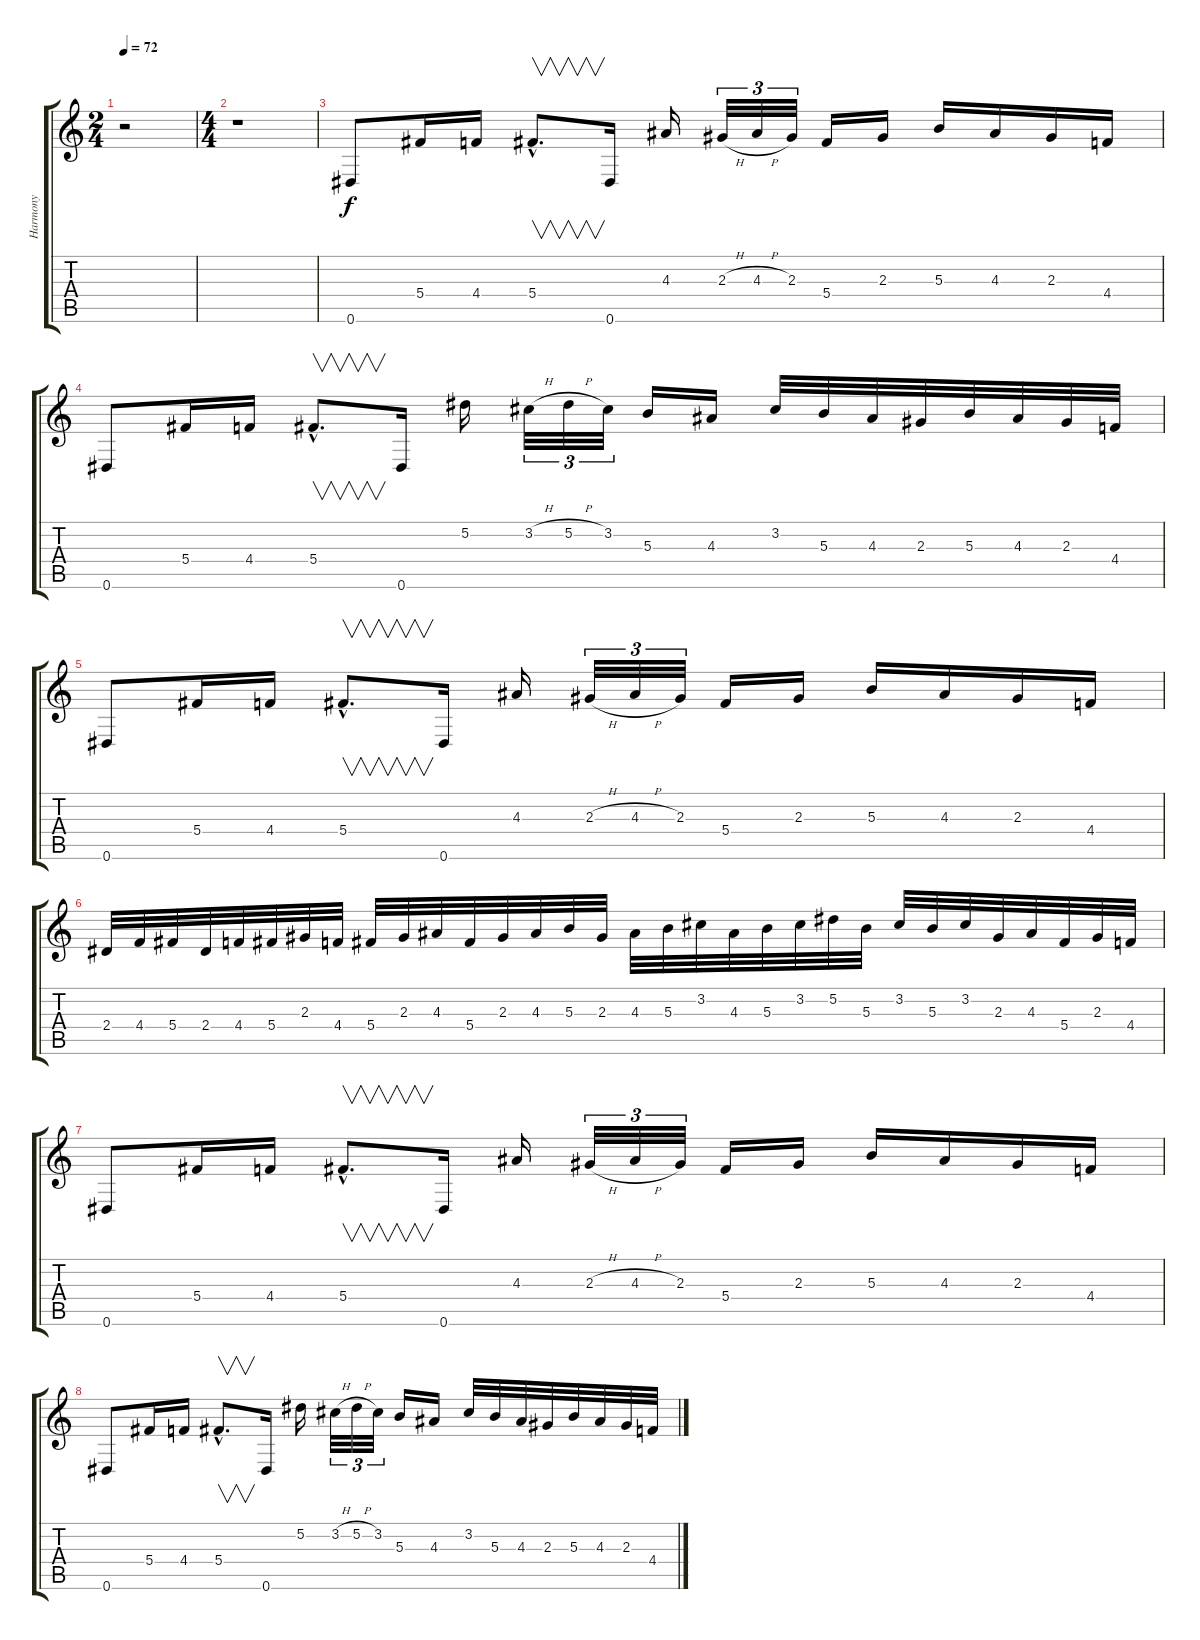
\track ("Harmony" "Harmony") {instrument overdrivenguitar}
\staff {score tabs}
\tuning (Eb4 Bb3 Gb3 Db3 Ab2 Eb2) {hide}
\ts (2 4)
\tempo 72
\clef g2
\ks c
r.2{dy f instrument overdrivenguitar} |
\ts (4 4)
r.1 |
0.6.8 5.4.16 4.4.16 5.4{hac}.8{v d} 0.6.16 4.3.16 2.3{h}.32{tu (3 2)} 4.3{h}.32{tu (3 2)} 2.3.32{tu (3 2)} 5.4.16 2.3.16 5.3.16 4.3.16 2.3.16 4.4.16 |
0.6.8 5.4.16 4.4.16 5.4{hac}.8{v d} 0.6.16 5.2.16 3.2{h}.32{tu (3 2)} 5.2{h}.32{tu (3 2)} 3.2.32{tu (3 2)} 5.3.16 4.3.16 3.2.32 5.3.32 4.3.32 2.3.32 5.3.32 4.3.32 2.3.32 4.4.32 |
0.6.8 5.4.16 4.4.16 5.4{hac}.8{v d} 0.6.16 4.3.16 2.3{h}.32{tu (3 2)} 4.3{h}.32{tu (3 2)} 2.3.32{tu (3 2)} 5.4.16 2.3.16 5.3.16 4.3.16 2.3.16 4.4.16 |
2.4.32 4.4.32 5.4.32 2.4.32 4.4.32 5.4.32 2.3.32 4.4.32 5.4.32 2.3.32 4.3.32 5.4.32 2.3.32 4.3.32 5.3.32 2.3.32 4.3.32 5.3.32 3.2.32 4.3.32 5.3.32 3.2.32 5.2.32 5.3.32 3.2.32 5.3.32 3.2.32 2.3.32 4.3.32 5.4.32 2.3.32 4.4.32 |
0.6.8 5.4.16 4.4.16 5.4{hac}.8{v d} 0.6.16 4.3.16 2.3{h}.32{tu (3 2)} 4.3{h}.32{tu (3 2)} 2.3.32{tu (3 2)} 5.4.16 2.3.16 5.3.16 4.3.16 2.3.16 4.4.16 |
0.6.8 5.4.16 4.4.16 5.4{hac}.8{v d} 0.6.16 5.2.16 3.2{h}.32{tu (3 2)} 5.2{h}.32{tu (3 2)} 3.2.32{tu (3 2)} 5.3.16 4.3.16 3.2.32 5.3.32 4.3.32 2.3.32 5.3.32 4.3.32 2.3.32 4.4.32
